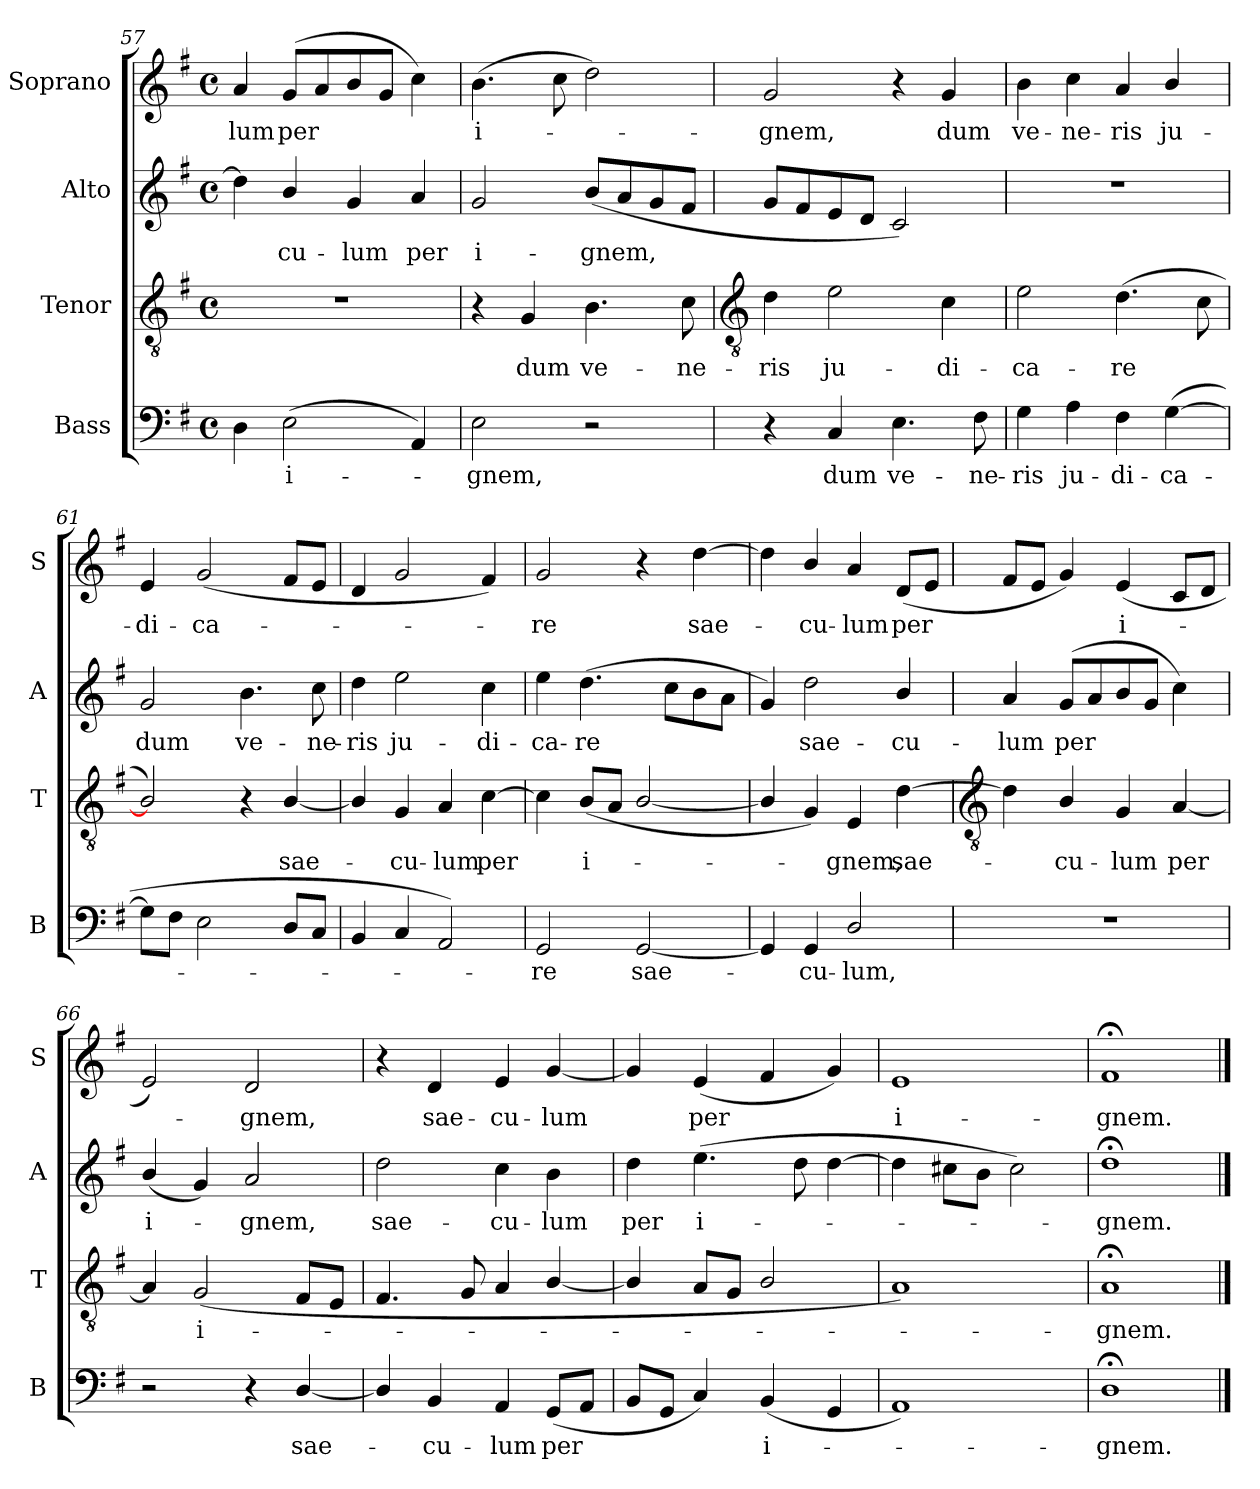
**kern	**text	**kern	**text	**kern	**text	**kern	**text
*part4	*part4	*part3	*part3	*part2	*part2	*part1	*part1
*staff4	*staff4	*staff3	*staff3	*staff2	*staff2	*staff1	*staff1
*I"Bass	*	*I"Tenor	*	*I"Alto	*	*I"Soprano	*
*I'B	*	*I'T	*	*I'A	*	*I'S	*
*clefF4	*	*clefGv2	*	*clefG2	*	*clefG2	*
*k[f#]	*	*k[f#]	*	*k[f#]	*	*k[f#]	*
*G:	*	*G:	*	*G:	*	*G:	*
*M4/4	*	*M4/4	*	*M4/4	*	*M4/4	*
*met(c)	*	*met(c)	*	*met(c)	*	*met(c)	*
=57	=57	=57	=57	=57	=57	=57	=57
!	!	!	!	!	!	!	!LO:LY:b
4D	.	1r	.	4dd]	.	4a	-lum
!	!LO:LY:b	!	!	!	!LO:LY:b	!	!LO:LY:b
(<2E	i-	.	.	4b/	cu-	(<8gL	per
.	.	.	.	.	.	8a	.
!	!	!	!	!	!LO:LY:b	!	!
.	.	.	.	4g	-lum	8b	.
.	.	.	.	.	.	8gJ	.
!	!	!	!	!	!LO:LY:b	!	!
4AA)	.	.	.	4a	per	4cc)	.
=58	=58	=58	=58	=58	=58	=58	=58
!	!LO:LY:b	!	!	!	!LO:LY:b	!	!LO:LY:b
2E	gnem,	4r	.	2g	i-	(>4.b	i-
!	!	!	!LO:LY:b	!	!	!	!
.	.	4G	dum	.	.	.	.
.	.	.	.	.	.	8cc	.
!	!	!	!LO:LY:b	!	!LO:LY:b	!	!
2r	.	4.B	ve-	(<8bL	-gnem,	2dd)	.
.	.	.	.	8a	.	.	.
.	.	.	.	8g	.	.	.
!	!	!	!LO:LY:b	!	!	!	!
.	.	8c	-ne-	8f#J	.	.	.
!!LO:LB:g=z
=59	=59	=59	=59	=59	=59	=59	=59
*	*	*clefGv2	*	*	*	*	*
!	!	!	!LO:LY:b	!	!	!	!LO:LY:b
4r	.	4d	-ris	8gL	.	2g	gnem,
.	.	.	.	8f#	.	.	.
!	!LO:LY:b	!	!LO:LY:b	!	!	!	!
4C	dum	2e	ju-	8e	.	.	.
.	.	.	.	8dJ	.	.	.
!	!LO:LY:b	!	!	!	!	!	!
4.E	ve-	.	.	2c)	.	4r	.
!	!	!	!LO:LY:b	!	!	!	!LO:LY:b
.	.	4c	-di-	.	.	4g	dum
!	!LO:LY:b	!	!	!	!	!	!
8F#	-ne-	.	.	.	.	.	.
=60	=60	=60	=60	=60	=60	=60	=60
!	!LO:LY:b	!	!LO:LY:b	!	!	!	!LO:LY:b
4G	-ris	2e	-ca-	1r	.	4b	ve-
!	!LO:LY:b	!	!	!	!	!	!LO:LY:b
4A	ju-	.	.	.	.	4cc	-ne-
!	!LO:LY:b	!	!LO:LY:b	!	!	!	!LO:LY:b
4F#	-di-	(>4.d	-re	.	.	4a	-ris
!	!LO:LY:b	!	!	!	!	!	!LO:LY:b
(<[4G	-ca-	.	.	.	.	4b/	ju-
.	.	8c	.	.	.	.	.
=61	=61	=61	=61	=61	=61	=61	=61
!	!	!	!	!	!LO:LY:b	!	!LO:LY:b
8GL]	.	2B/])	.	2g	dum	4e	-di-
8F#J	.	.	.	.	.	.	.
!	!	!	!	!	!	!	!LO:LY:b
2E	.	.	.	.	.	(<2g	-ca-
!	!	!	!	!	!LO:LY:b	!	!
.	.	4r	.	4.b	ve-	.	.
!	!	!	!LO:LY:b	!	!	!	!
8DL	.	[4B/	sae-	.	.	8f#L	.
!	!	!	!	!	!LO:LY:b	!	!
8CJ	.	.	.	8cc	-ne-	8eJ	.
=62	=62	=62	=62	=62	=62	=62	=62
!	!	!	!	!	!LO:LY:b	!	!
4BB	.	4B/]	.	4dd	-ris	4d	.
!	!	!	!LO:LY:b	!	!LO:LY:b	!	!
4C	.	4G	cu-	2ee	ju-	2g	.
!	!	!	!LO:LY:b	!	!	!	!
2AA)	.	4A	-lum	.	.	.	.
!	!	!	!LO:LY:b	!	!LO:LY:b	!	!
.	.	[4c	per	4cc	-di-	4f#)	.
=63	=63	=63	=63	=63	=63	=63	=63
!	!LO:LY:b	!	!	!	!LO:LY:b	!	!LO:LY:b
2GG	re	4c]	.	4ee	-ca-	2g	re
!	!	!	!LO:LY:b	!	!LO:LY:b	!	!
.	.	(<8BL	i-	(>4.dd	-re	.	.
.	.	8AJ	.	.	.	.	.
!	!LO:LY:b	!	!	!	!	!	!
[2GG	sae-	[2B/	.	.	.	4r	.
.	.	.	.	8ccL	.	.	.
!	!	!	!	!	!	!	!LO:LY:b
.	.	.	.	8b	.	[4dd	sae-
.	.	.	.	8aJ	.	.	.
=64	=64	=64	=64	=64	=64	=64	=64
4GG]	.	4B/]	.	4g)	.	4dd]	.
!	!LO:LY:b	!	!	!	!LO:LY:b	!	!LO:LY:b
4GG	cu-	4G)	.	2dd	sae-	4b/	cu-
!	!LO:LY:b	!	!LO:LY:b	!	!	!	!LO:LY:b
2D/	-lum,	4E	gnem,	.	.	4a	-lum
!	!	!	!LO:LY:b	!	!LO:LY:b	!	!LO:LY:b
.	.	[4d	sae-	4b/	-cu-	(<8dL	per
.	.	.	.	.	.	8eJ	.
!!LO:LB:g=z
=65	=65	=65	=65	=65	=65	=65	=65
*	*	*clefGv2	*	*	*	*	*
!	!	!	!	!	!LO:LY:b	!	!
1r	.	4d]	.	4a	-lum	8f#L	.
.	.	.	.	.	.	8eJ	.
!	!	!	!LO:LY:b	!	!LO:LY:b	!	!
.	.	4B/	cu-	(<8gL	per	4g)	.
.	.	.	.	8a	.	.	.
!	!	!	!LO:LY:b	!	!	!	!LO:LY:b
.	.	4G	-lum	8b	.	(<4e	i-
.	.	.	.	8gJ	.	.	.
!	!	!	!LO:LY:b	!	!	!	!
.	.	[4A	per	4cc)	.	8cL	.
.	.	.	.	.	.	8dJ	.
=66	=66	=66	=66	=66	=66	=66	=66
!	!	!	!	!	!LO:LY:b	!	!
2r	.	4A]	.	(<4b/	i-	2e)	.
!	!	!	!LO:LY:b	!	!	!	!
.	.	(<2G	i-	4g)	.	.	.
!	!	!	!	!	!LO:LY:b	!	!LO:LY:b
4r	.	.	.	2a	gnem,	2d	gnem,
!	!LO:LY:b	!	!	!	!	!	!
[4D/	sae-	8F#L	.	.	.	.	.
.	.	8EJ	.	.	.	.	.
=67	=67	=67	=67	=67	=67	=67	=67
!	!	!	!	!	!LO:LY:b	!	!
4D/]	.	4.F#	.	2dd	sae-	4r	.
!	!LO:LY:b	!	!	!	!	!	!LO:LY:b
4BB	cu-	.	.	.	.	4d	sae-
.	.	8G	.	.	.	.	.
!	!LO:LY:b	!	!	!	!LO:LY:b	!	!LO:LY:b
4AA	-lum	4A	.	4cc	-cu-	4e	-cu-
!	!LO:LY:b	!	!	!	!LO:LY:b	!	!LO:LY:b
(<8GGL	per	[4B/	.	4b	-lum	[4g	-lum
8AAJ	.	.	.	.	.	.	.
=68	=68	=68	=68	=68	=68	=68	=68
!	!	!	!	!	!LO:LY:b	!	!
8BBL	.	4B/]	.	4dd	per	4g]	.
8GGJ	.	.	.	.	.	.	.
!	!	!	!	!	!LO:LY:b	!	!LO:LY:b
4C)	.	8AL	.	(>4.ee	i-	(<4e	per
.	.	8GJ	.	.	.	.	.
!	!LO:LY:b	!	!	!	!	!	!
(<4BB	i-	2B/	.	.	.	4f#	.
.	.	.	.	8dd	.	.	.
4GG	.	.	.	[4dd	.	4g)	.
=69	=69	=69	=69	=69	=69	=69	=69
!	!	!	!	!	!	!	!LO:LY:b
1AA)	.	1A)	.	4dd]	.	1e	i-
.	.	.	.	8cc#XL	.	.	.
.	.	.	.	8bJ	.	.	.
.	.	.	.	2cc#)	.	.	.
=70	=70	=70	=70	=70	=70	=70	=70
!	!LO:LY:b	!	!LO:LY:b	!	!LO:LY:b	!	!LO:LY:b
1D;<	gnem.	1A;<	gnem.	1dd;<	gnem.	1f#;<	-gnem.
==	==	==	==	==	==	==	==
*-	*-	*-	*-	*-	*-	*-	*-
